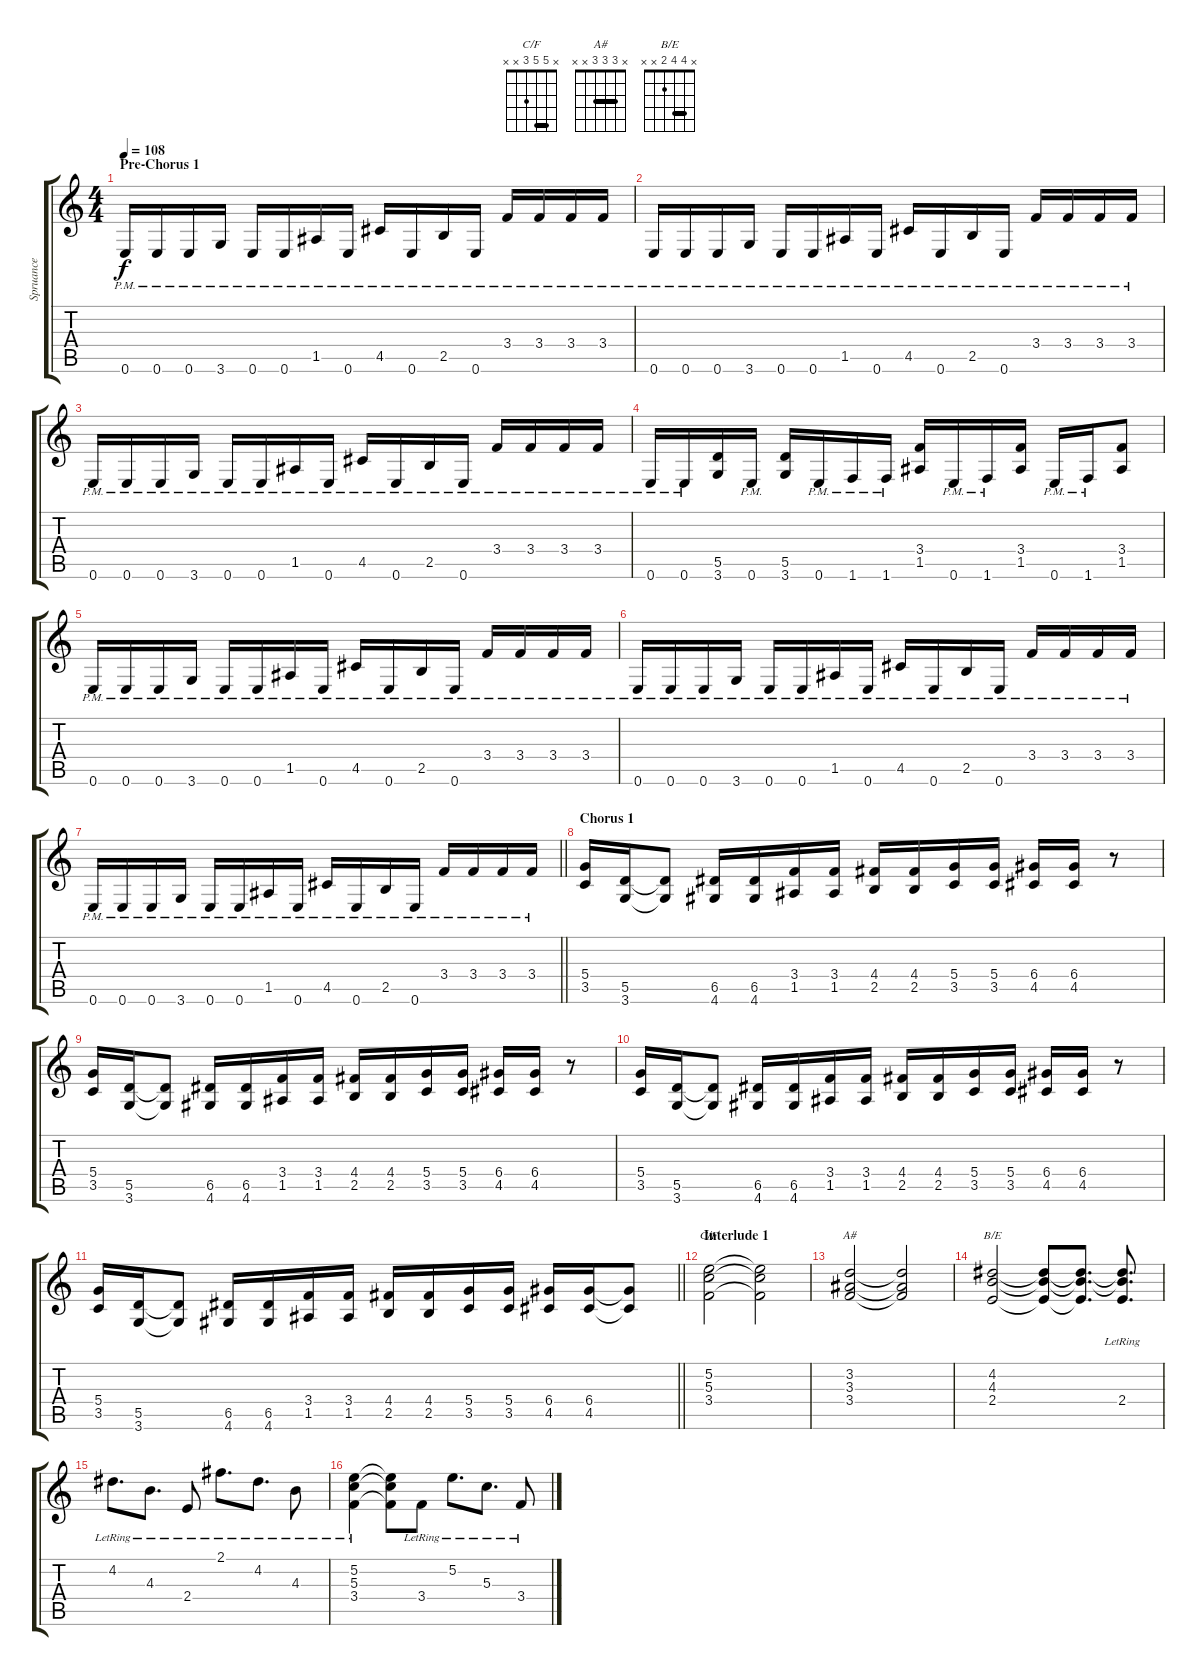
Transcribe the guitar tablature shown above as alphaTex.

\track ("Spruance" "Spruance") {instrument distortionguitar}
\staff {score tabs}
\tuning (E4 B3 G3 D3 A2 E2) {hide}
\chord ("C/F" x 5 5 3 x x) {barre 5}
\chord ("A#" x 3 3 3 x x) {barre 3}
\chord ("B/E" x 4 4 2 x x) {barre 4}
\ts (4 4)
\section ("" "Pre-Chorus 1")
\tempo 108
\clef g2
\ks c
0.6{pm}.16{dy f} 0.6{pm}.16 0.6{pm}.16 3.6{pm}.16 0.6{pm}.16 0.6{pm}.16 1.5{pm}.16 0.6{pm}.16 4.5{pm}.16 0.6{pm}.16 2.5{pm}.16 0.6{pm}.16 3.4{pm}.16 3.4{pm}.16 3.4{pm}.16 3.4{pm}.16 |
0.6{pm}.16 0.6{pm}.16 0.6{pm}.16 3.6{pm}.16 0.6{pm}.16 0.6{pm}.16 1.5{pm}.16 0.6{pm}.16 4.5{pm}.16 0.6{pm}.16 2.5{pm}.16 0.6{pm}.16 3.4{pm}.16 3.4{pm}.16 3.4{pm}.16 3.4{pm}.16 |
0.6{pm}.16 0.6{pm}.16 0.6{pm}.16 3.6{pm}.16 0.6{pm}.16 0.6{pm}.16 1.5{pm}.16 0.6{pm}.16 4.5{pm}.16 0.6{pm}.16 2.5{pm}.16 0.6{pm}.16 3.4{pm}.16 3.4{pm}.16 3.4{pm}.16 3.4{pm}.16 |
0.6{pm}.16 0.6{pm}.16 (5.5 3.6).16 0.6{pm}.16 (5.5 3.6).16 0.6{pm}.16 1.6{pm}.16 1.6{pm}.16 (3.4 1.5).16 0.6{pm}.16 1.6{pm}.16 (3.4 1.5).16 0.6{pm}.16 1.6{pm}.16 (3.4 1.5).8 |
0.6{pm}.16 0.6{pm}.16 0.6{pm}.16 3.6{pm}.16 0.6{pm}.16 0.6{pm}.16 1.5{pm}.16 0.6{pm}.16 4.5{pm}.16 0.6{pm}.16 2.5{pm}.16 0.6{pm}.16 3.4{pm}.16 3.4{pm}.16 3.4{pm}.16 3.4{pm}.16 |
0.6{pm}.16 0.6{pm}.16 0.6{pm}.16 3.6{pm}.16 0.6{pm}.16 0.6{pm}.16 1.5{pm}.16 0.6{pm}.16 4.5{pm}.16 0.6{pm}.16 2.5{pm}.16 0.6{pm}.16 3.4{pm}.16 3.4{pm}.16 3.4{pm}.16 3.4{pm}.16 |
\barLineRight lightlight
0.6{pm}.16 0.6{pm}.16 0.6{pm}.16 3.6{pm}.16 0.6{pm}.16 0.6{pm}.16 1.5{pm}.16 0.6{pm}.16 4.5{pm}.16 0.6{pm}.16 2.5{pm}.16 0.6{pm}.16 3.4{pm}.16 3.4{pm}.16 3.4{pm}.16 3.4{pm}.16 |
\section ("" "Chorus 1")
(5.4 3.5).16 (5.5 3.6).16 (5.5{t} 3.6{t}).8 (6.5 4.6).16 (6.5 4.6).16 (3.4 1.5).16 (3.4 1.5).16 (4.4 2.5).16 (4.4 2.5).16 (5.4 3.5).16 (5.4 3.5).16 (6.4 4.5).16 (6.4 4.5).16 r.8 |
(5.4 3.5).16 (5.5 3.6).16 (5.5{t} 3.6{t}).8 (6.5 4.6).16 (6.5 4.6).16 (3.4 1.5).16 (3.4 1.5).16 (4.4 2.5).16 (4.4 2.5).16 (5.4 3.5).16 (5.4 3.5).16 (6.4 4.5).16 (6.4 4.5).16 r.8 |
(5.4 3.5).16 (5.5 3.6).16 (5.5{t} 3.6{t}).8 (6.5 4.6).16 (6.5 4.6).16 (3.4 1.5).16 (3.4 1.5).16 (4.4 2.5).16 (4.4 2.5).16 (5.4 3.5).16 (5.4 3.5).16 (6.4 4.5).16 (6.4 4.5).16 r.8 |
\barLineRight lightlight
(5.4 3.5).16 (5.5 3.6).16 (5.5{t} 3.6{t}).8 (6.5 4.6).16 (6.5 4.6).16 (3.4 1.5).16 (3.4 1.5).16 (4.4 2.5).16 (4.4 2.5).16 (5.4 3.5).16 (5.4 3.5).16 (6.4 4.5).16 (6.4 4.5).16 (6.4{t} 4.5{t}).8 |
\section ("" "Interlude 1")
(5.2 5.3 3.4).2{ch "C/F"} (5.2{t} 5.3{t} 3.4{t}).2 |
(3.2 3.3 3.4).2{ch "A#"} (3.2{t} 3.3{t} 3.4{t}).2 |
(4.2 4.3 2.4).2{ch "B/E"} (4.2{t} 4.3{t} 2.4{t}).8 (4.2{t} 4.3{t} 2.4{t}).8{d} (4.2{t} 4.3{t} 2.4{lr}).8{d} |
4.2{lr}.8{d} 4.3{lr}.8{d} 2.4{lr}.8 2.1{lr}.8{d} 4.2{lr}.8{d} 4.3{lr}.8 |
(5.2{lr} 5.3{lr} 3.4{lr}).4 (5.2{t} 5.3{t} 3.4{t}).8 3.4{lr}.8 5.2{lr}.8{d} 5.3{lr}.8{d} 3.4{lr}.8
